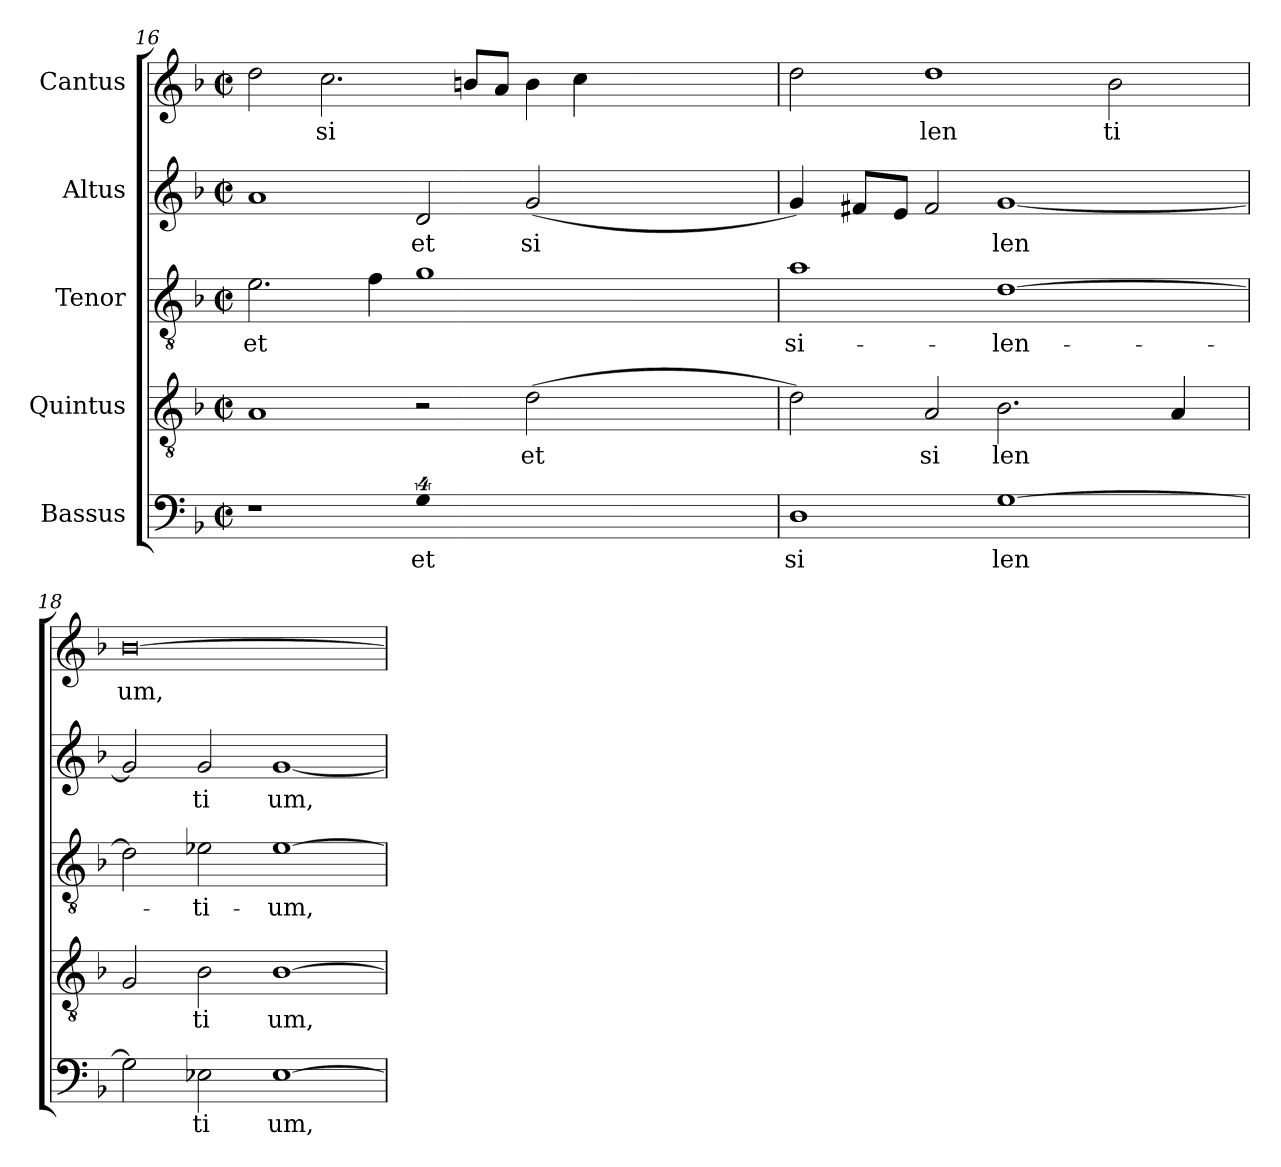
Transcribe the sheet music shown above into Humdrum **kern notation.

**kern	**text	**kern	**text	**kern	**text	**kern	**text	**kern	**text
*part5	*part5	*part4	*part4	*part3	*part3	*part2	*part2	*part1	*part1
*staff5	*staff5	*staff4	*staff4	*staff3	*staff3	*staff2	*staff2	*staff1	*staff1
*I"Bassus	*	*I"Quintus	*	*I"Tenor	*	*I"Altus	*	*I"Cantus	*
*clefF4	*	*clefGv2	*	*clefGv2	*	*clefG2	*	*clefG2	*
*k[b-]	*	*k[b-]	*	*k[b-]	*	*k[b-]	*	*k[b-]	*
*F:	*	*F:	*	*F:	*	*F:	*	*F:	*
*M2/2	*	*M2/2	*	*M2/2	*	*M2/2	*	*M2/2	*
*met(c|)	*	*met(c|)	*	*met(c|)	*	*met(c|)	*	*met(c|)	*
=16	=16	=16	=16	=16	=16	=16	=16	=16	=16
!	!	!	!	!	!LO:LY:b:cj	!	!	!	!
1r	.	1A	.	2.e\	et	1a	.	2dd\	.
!	!	!	!	!	!	!	!	!	!LO:LY:b:cj
.	.	.	.	.	.	.	.	2.cc\	si
.	.	.	.	4f\	.	.	.	.	.
!LO:N:vis=1	!LO:LY:b:cj	!	!	!	!	!	!LO:LY:b:cj	!	!
4%9G	et	2r	.	1g	.	2d/	et	.	.
.	.	.	.	.	.	.	.	8bn/L	.
.	.	.	.	.	.	.	.	8a/J	.
!	!	!	!LO:LY:b:cj	!	!	!	!LO:LY:b:cj	!	!
.	.	(>2d\	et	.	.	(>2g/	si	4b\	.
.	.	.	.	.	.	.	.	4cc\	.
.	.	1ryy	.	1ryy	.	1ryy	.	1ryy	.
.	.	4ryy	.	4ryy	.	4ryy	.	4ryy	.
!!LO:PB:g=z
=17	=17	=17	=17	=17	=17	=17	=17	=17	=17
!	!LO:LY:b:cj	!	!	!	!LO:LY:b:cj	!	!	!	!
*	*	*	*	*	*	*^	*	*^	*
1D	si	2d\)	.	1a	si-	4g/)	4ryy	.	2dd\	16..ryy	.
.	.	.	.	.	.	.	.	.	.	1ryy	.
.	.	.	.	.	.	8f#/L	16ryy	.	.	.	.
.	.	.	.	.	.	.	1ryy	.	.	.	.
.	.	.	.	.	.	8e/J	.	.	.	.	.
!	!	!	!LO:LY:b:cj	!	!	!	!	!	!	!	!LO:LY:b:cj
.	.	2A/	si	.	.	2f#/	.	.	1dd	.	len
!	!LO:LY:b:cj	!	!LO:LY:b	!	!LO:LY:b:cj	!	!	!LO:LY:b:cj	!	!	!
[>1G	len	2.B-\	len	[>1d	-len-	[<1g	.	len	.	.	.
.	.	.	.	.	.	.	.	.	.	2ryy	.
.	.	.	.	.	.	.	2ryy	.	.	.	.
!	!	!	!	!	!	!	!	!	!	!	!LO:LY:b:cj
.	.	.	.	.	.	.	.	.	2b-\	.	ti
.	.	.	.	.	.	.	.	.	.	4ryy	.
.	.	4A/	.	.	.	.	.	.	.	.	.
.	.	.	.	.	.	.	8.ryy	.	.	.	.
.	.	.	.	.	.	.	.	.	.	8ryy	.
.	.	.	.	.	.	.	.	.	.	64ryy	.
=18	=18	=18	=18	=18	=18	=18	=18	=18	=18	=18	=18
!	!	!	!	!	!	!	!	!	!	!	!LO:LY:b
*	*	*	*	*	*	*v	*v	*	*	*	*
*	*	*	*	*	*	*	*	*v	*v	*
2G\]	.	2G/	.	2d\]	.	2g/]	.	[>0b-	um,
!	!LO:LY:b:cj	!	!LO:LY:b:cj	!	!LO:LY:b:cj	!	!LO:LY:b:cj	!	!
2E-X\	ti	2B-\	ti	2e-X\	-ti-	2g/	ti	.	.
!	!LO:LY:b	!	!LO:LY:b	!	!LO:LY:b	!	!LO:LY:b	!	!
[>1E-	um,	[>1B-	um,	[>1e-	-um,	[<1g	um,	.	.
=	=	=	=	=	=	=	=	=	=
*-	*-	*-	*-	*-	*-	*-	*-	*-	*-
